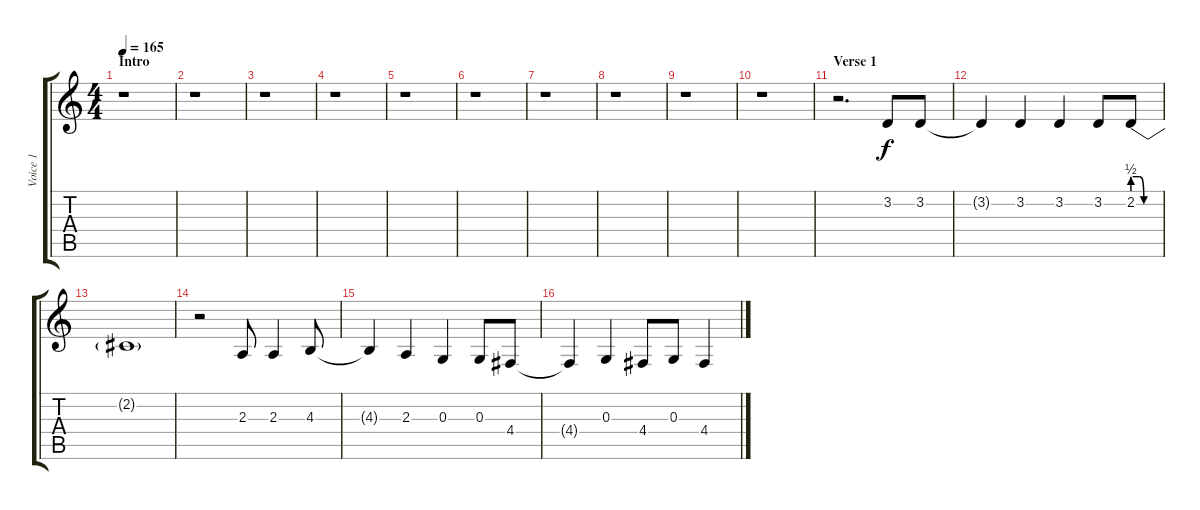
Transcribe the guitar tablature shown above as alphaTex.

\track ("Voice 1" "Voice 1") {instrument oboe}
\staff {score tabs}
\tuning (E4 B3 G3 D3 A2 E2) {hide}
\ts (4 4)
\section ("" "Intro")
\tempo 165
\clef g2
\ks c
r.1{dy f instrument oboe} |
r.1 |
r.1 |
r.1 |
r.1 |
r.1 |
r.1 |
r.1 |
r.1 |
r.1 |
\section ("" "Verse 1")
r.2{d} 3.2.8 3.2.8 |
3.2{t}.4 3.2.4 3.2.4 3.2.8 2.2{be (custom 0 2 16 2 25 0 40 0 60 0)}.8 |
2.2{t}.1 |
r.2 2.3.8 2.3.4 4.3.8 |
4.3{t}.4 2.3.4 0.3.4 0.3.8 4.4.8 |
4.4{t}.4 0.3.4 4.4.8 0.3.8 4.4.4
